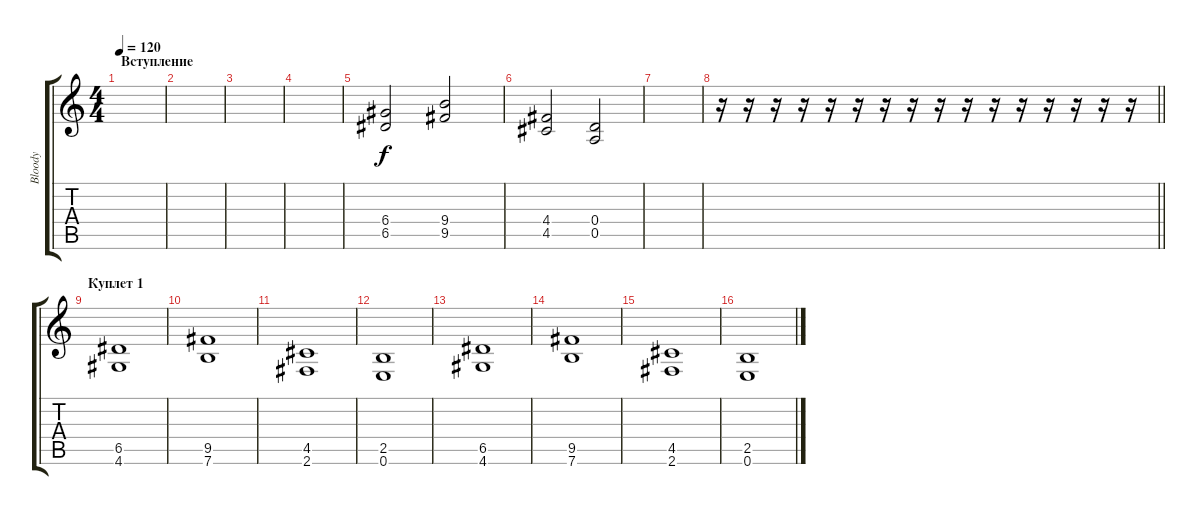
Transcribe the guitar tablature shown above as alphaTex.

\track ("Bloody" "Bloody") {instrument distortionguitar}
\staff {score tabs}
\tuning (E4 B3 G3 D3 A2 E2) {hide}
\ts (4 4)
\section ("" "Вступление")
\tempo 120
\clef g2
\ks c
|
|
|
|
(6.4 6.5).2 (9.4 9.5).2 |
(4.4 4.5).2 (0.4 0.5).2 |
|
\barLineRight lightlight
r.16 r.16 r.16 r.16 r.16 r.16 r.16 r.16 r.16 r.16 r.16 r.16 r.16 r.16 r.16 r.16 |
\section ("" "Куплет 1")
(6.5 4.6).1 |
(9.5 7.6).1 |
(4.5 2.6).1 |
(2.5 0.6).1 |
(6.5 4.6).1 |
(9.5 7.6).1 |
(4.5 2.6).1 |
(2.5 0.6).1
